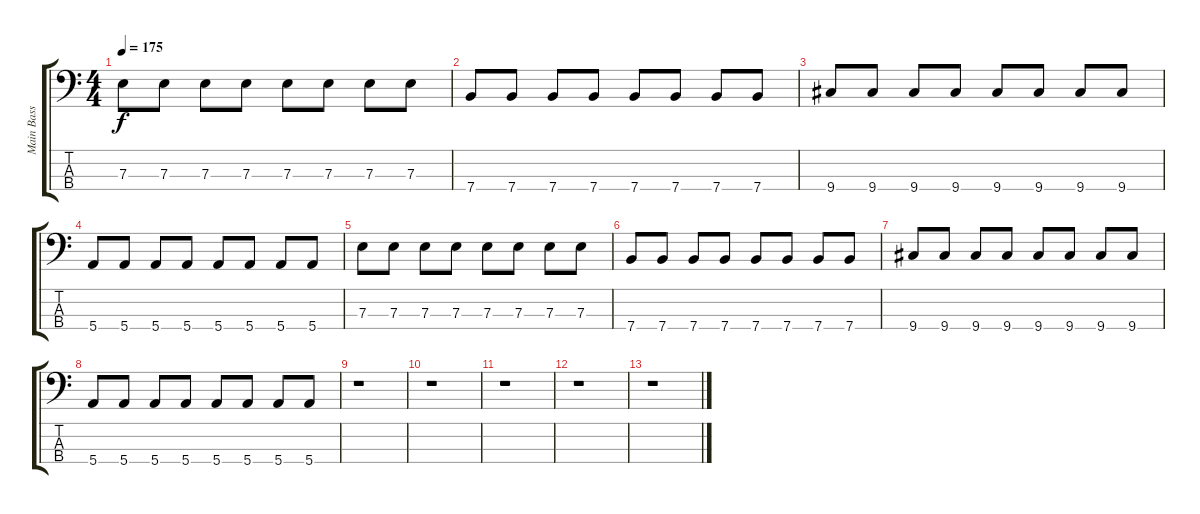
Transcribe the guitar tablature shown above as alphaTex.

\track ("Main Bass" "Main Bass") {instrument electricbassfinger}
\staff {score tabs}
\tuning (G2 D2 A1 E1) {hide}
\ts (4 4)
\tempo 175
\clef f4
\ks c
7.3.8{dy f} 7.3.8 7.3.8 7.3.8 7.3.8 7.3.8 7.3.8 7.3.8 |
7.4.8 7.4.8 7.4.8 7.4.8 7.4.8 7.4.8 7.4.8 7.4.8 |
9.4.8 9.4.8 9.4.8 9.4.8 9.4.8 9.4.8 9.4.8 9.4.8 |
5.4.8 5.4.8 5.4.8 5.4.8 5.4.8 5.4.8 5.4.8 5.4.8 |
7.3.8{volume 0 instrument electricbassfinger} 7.3.8 7.3.8 7.3.8 7.3.8 7.3.8 7.3.8 7.3.8 |
7.4.8 7.4.8 7.4.8 7.4.8 7.4.8 7.4.8 7.4.8 7.4.8 |
9.4.8 9.4.8 9.4.8 9.4.8 9.4.8 9.4.8 9.4.8 9.4.8 |
5.4.8 5.4.8 5.4.8 5.4.8 5.4.8 5.4.8 5.4.8 5.4.8 |
r.1 |
r.1 |
r.1 |
r.1 |
r.1
